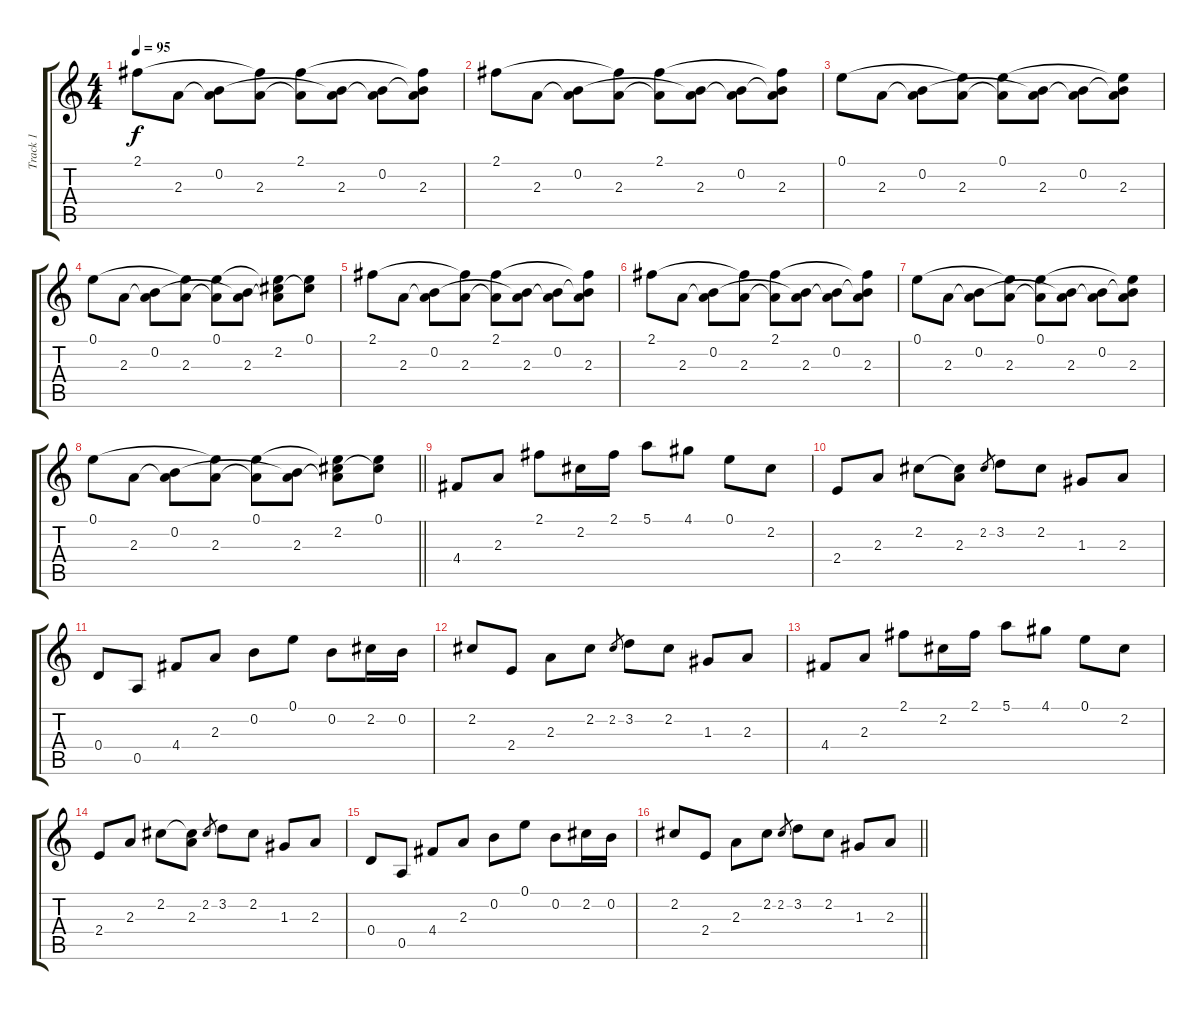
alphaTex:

\track ("Track 1" "Track 1") {instrument electricguitarclean}
\staff {score tabs}
\tuning (E4 B3 G3 D3 A2 E2) {hide}
\ts (4 4)
\tempo 95
\clef g2
\ks c
2.1.8{dy f} 2.3.8 (0.2 2.3{t}).8 (2.1{t} 2.3).8 (2.1 2.3{t}).8 (0.2{t} 2.3).8 (0.2 2.3{t}).8 (2.1{t} 0.2{t} 2.3).8 |
2.1.8 2.3.8 (0.2 2.3{t}).8 (2.1{t} 2.3).8 (2.1 2.3{t}).8 (0.2{t} 2.3).8 (0.2 2.3{t}).8 (2.1{t} 0.2{t} 2.3).8 |
0.1.8 2.3.8 (0.2 2.3{t}).8 (0.1{t} 2.3).8 (0.1 2.3{t}).8 (0.2{t} 2.3).8 (0.2 2.3{t}).8 (0.1{t} 0.2{t} 2.3).8 |
0.1.8 2.3.8 (0.2 2.3{t}).8 (0.1{t} 2.3).8 (0.1 2.3{t}).8 (0.2{t} 2.3).8 (0.1{t} 2.2 2.3{t}).8 (0.1 2.2{t}).8 |
2.1.8 2.3.8 (0.2 2.3{t}).8 (2.1{t} 2.3).8 (2.1 2.3{t}).8 (0.2{t} 2.3).8 (0.2 2.3{t}).8 (2.1{t} 0.2{t} 2.3).8 |
2.1.8 2.3.8 (0.2 2.3{t}).8 (2.1{t} 2.3).8 (2.1 2.3{t}).8 (0.2{t} 2.3).8 (0.2 2.3{t}).8 (2.1{t} 0.2{t} 2.3).8 |
0.1.8 2.3.8 (0.2 2.3{t}).8 (0.1{t} 2.3).8 (0.1 2.3{t}).8 (0.2{t} 2.3).8 (0.2 2.3{t}).8 (0.1{t} 0.2{t} 2.3).8 |
\barLineRight lightlight
0.1.8 2.3.8 (0.2 2.3{t}).8 (0.1{t} 2.3).8 (0.1 2.3{t}).8 (0.2{t} 2.3).8 (0.1{t} 2.2 2.3{t}).8 (0.1 2.2{t}).8 |
4.4.8 2.3.8 2.1.8 2.2.16 2.1.16 5.1.8 4.1.8 0.1.8 2.2.8 |
2.4.8 2.3.8 2.2.8 (2.2{t} 2.3).8 2.2.8{gr} 3.2.8 2.2.8 1.3.8 2.3.8 |
0.4.8 0.5.8 4.4.8 2.3.8 0.2.8 0.1.8 0.2.8 2.2.16 0.2.16 |
2.2.8 2.4.8 2.3.8 2.2.8 2.2.8{gr} 3.2.8 2.2.8 1.3.8 2.3.8 |
4.4.8 2.3.8 2.1.8 2.2.16 2.1.16 5.1.8 4.1.8 0.1.8 2.2.8 |
2.4.8 2.3.8 2.2.8 (2.2{t} 2.3).8 2.2.8{gr} 3.2.8 2.2.8 1.3.8 2.3.8 |
0.4.8 0.5.8 4.4.8 2.3.8 0.2.8 0.1.8 0.2.8 2.2.16 0.2.16 |
\barLineRight lightlight
2.2.8 2.4.8 2.3.8 2.2.8 2.2.8{gr} 3.2.8 2.2.8 1.3.8 2.3.8
